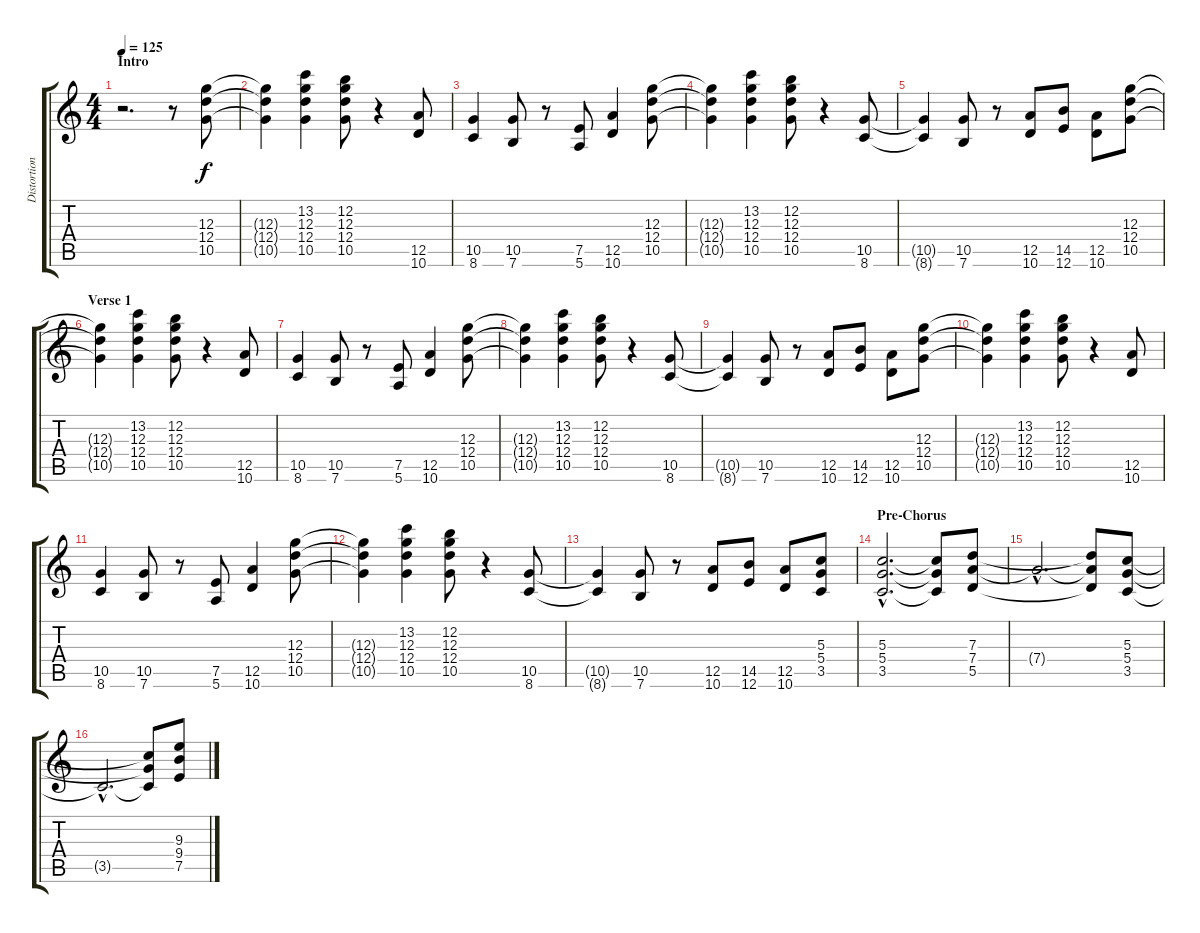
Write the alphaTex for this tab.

\track ("Distortion Guitar" "Distortion") {instrument distortionguitar}
\staff {score tabs}
\tuning (E4 B3 G3 D3 A2 E2) {hide}
\ts (4 4)
\section ("" "Intro")
\tempo 125
\clef g2
\ks c
r.2{d dy f instrument distortionguitar} r.8 (12.3 12.4 10.5).8 |
(12.3{t} 12.4{t} 10.5{t}).4 (13.2 12.3 12.4 10.5).4 (12.2 12.3 12.4 10.5).8 r.4 (12.5 10.6).8 |
(10.5 8.6).4 (10.5 7.6).8 r.8 (7.5 5.6).8 (12.5 10.6).4 (12.3 12.4 10.5).8 |
(12.3{t} 12.4{t} 10.5{t}).4 (13.2 12.3 12.4 10.5).4 (12.2 12.3 12.4 10.5).8 r.4 (10.5 8.6).8 |
(10.5{t} 8.6{t}).4 (10.5 7.6).8 r.8 (12.5 10.6).8 (14.5 12.6).8 (12.5 10.6).8 (12.3 12.4 10.5).8 |
\section ("" "Verse 1")
(12.3{t} 12.4{t} 10.5{t}).4 (13.2 12.3 12.4 10.5).4 (12.2 12.3 12.4 10.5).8 r.4 (12.5 10.6).8 |
(10.5 8.6).4 (10.5 7.6).8 r.8 (7.5 5.6).8 (12.5 10.6).4 (12.3 12.4 10.5).8 |
(12.3{t} 12.4{t} 10.5{t}).4 (13.2 12.3 12.4 10.5).4 (12.2 12.3 12.4 10.5).8 r.4 (10.5 8.6).8 |
(10.5{t} 8.6{t}).4 (10.5 7.6).8 r.8 (12.5 10.6).8 (14.5 12.6).8 (12.5 10.6).8 (12.3 12.4 10.5).8 |
(12.3{t} 12.4{t} 10.5{t}).4 (13.2 12.3 12.4 10.5).4 (12.2 12.3 12.4 10.5).8 r.4 (12.5 10.6).8 |
(10.5 8.6).4 (10.5 7.6).8 r.8 (7.5 5.6).8 (12.5 10.6).4 (12.3 12.4 10.5).8 |
(12.3{t} 12.4{t} 10.5{t}).4 (13.2 12.3 12.4 10.5).4 (12.2 12.3 12.4 10.5).8 r.4 (10.5 8.6).8 |
(10.5{t} 8.6{t}).4 (10.5 7.6).8 r.8 (12.5 10.6).8 (14.5 12.6).8 (12.5 10.6).8 (5.3 5.4 3.5).8 |
\section ("" "Pre-Chorus")
(5.3{hac} 5.4{hac} 3.5{hac}).2{d} (5.3{t} 5.4{t} 3.5{t}).8 (7.3 7.4 5.5).8 |
7.4{hac t}.2{d} (7.3{t} 7.4{t} 5.5{t}).8 (5.3 5.4 3.5).8 |
3.5{hac t}.2{d} (5.3{t} 5.4{t} 3.5{t}).8 (9.3 9.4 7.5).8
